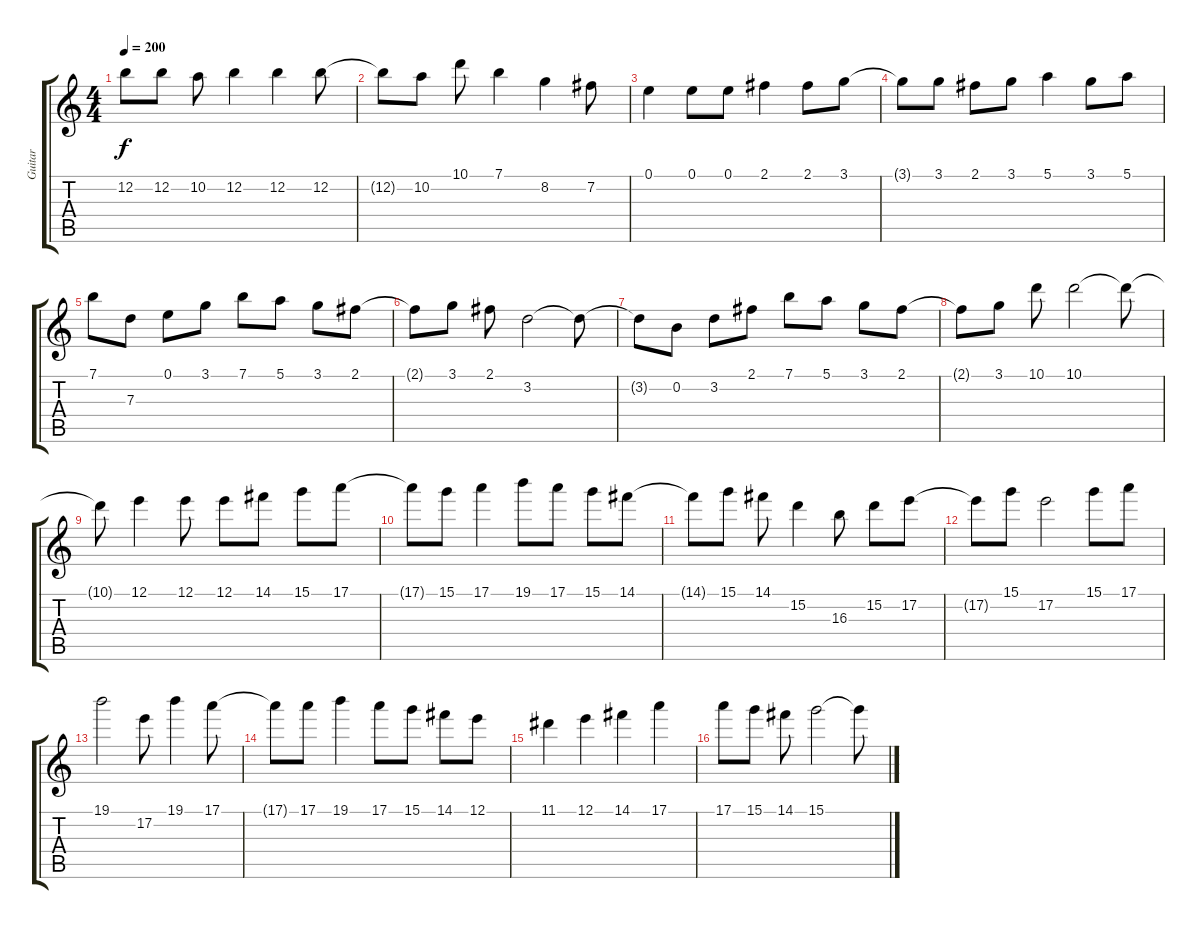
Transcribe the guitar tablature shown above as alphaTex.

\track ("Guitar" "Guitar") {solo instrument electricguitarclean}
\staff {score tabs}
\tuning (E4 B3 G3 D3 A2 E2) {hide}
\ts (4 4)
\tempo 200
\clef g2
\ks c
12.2.8{dy f} 12.2.8 10.2.8 12.2.4 12.2.4 12.2.8 |
12.2{t}.8 10.2.8 10.1.8 7.1.4 8.2.4 7.2.8 |
0.1.4 0.1.8 0.1.8 2.1.4 2.1.8 3.1.8 |
3.1{t}.8 3.1.8 2.1.8 3.1.8 5.1.4 3.1.8 5.1.8 |
7.1.8 7.3.8 0.1.8 3.1.8 7.1.8 5.1.8 3.1.8 2.1.8 |
2.1{t}.8 3.1.8 2.1.8 3.2.2 3.2{t}.8 |
3.2{t}.8 0.2.8 3.2.8 2.1.8 7.1.8 5.1.8 3.1.8 2.1.8 |
2.1{t}.8 3.1.8 10.1.8 10.1.2 10.1{t}.8 |
10.1{t}.8 12.1.4 12.1.8 12.1.8 14.1.8 15.1.8 17.1.8 |
17.1{t}.8 15.1.8 17.1.4 19.1.8 17.1.8 15.1.8 14.1.8 |
14.1{t}.8 15.1.8 14.1.8 15.2.4 16.3.8 15.2.8 17.2.8 |
17.2{t}.8 15.1.8 17.2.2 15.1.8 17.1.8 |
19.1.2 17.2.8 19.1.4 17.1.8 |
17.1{t}.8 17.1.8 19.1.4 17.1.8 15.1.8 14.1.8 12.1.8 |
11.1.4 12.1.4 14.1.4 17.1.4 |
17.1.8 15.1.8 14.1.8 15.1.2 15.1{t}.8
